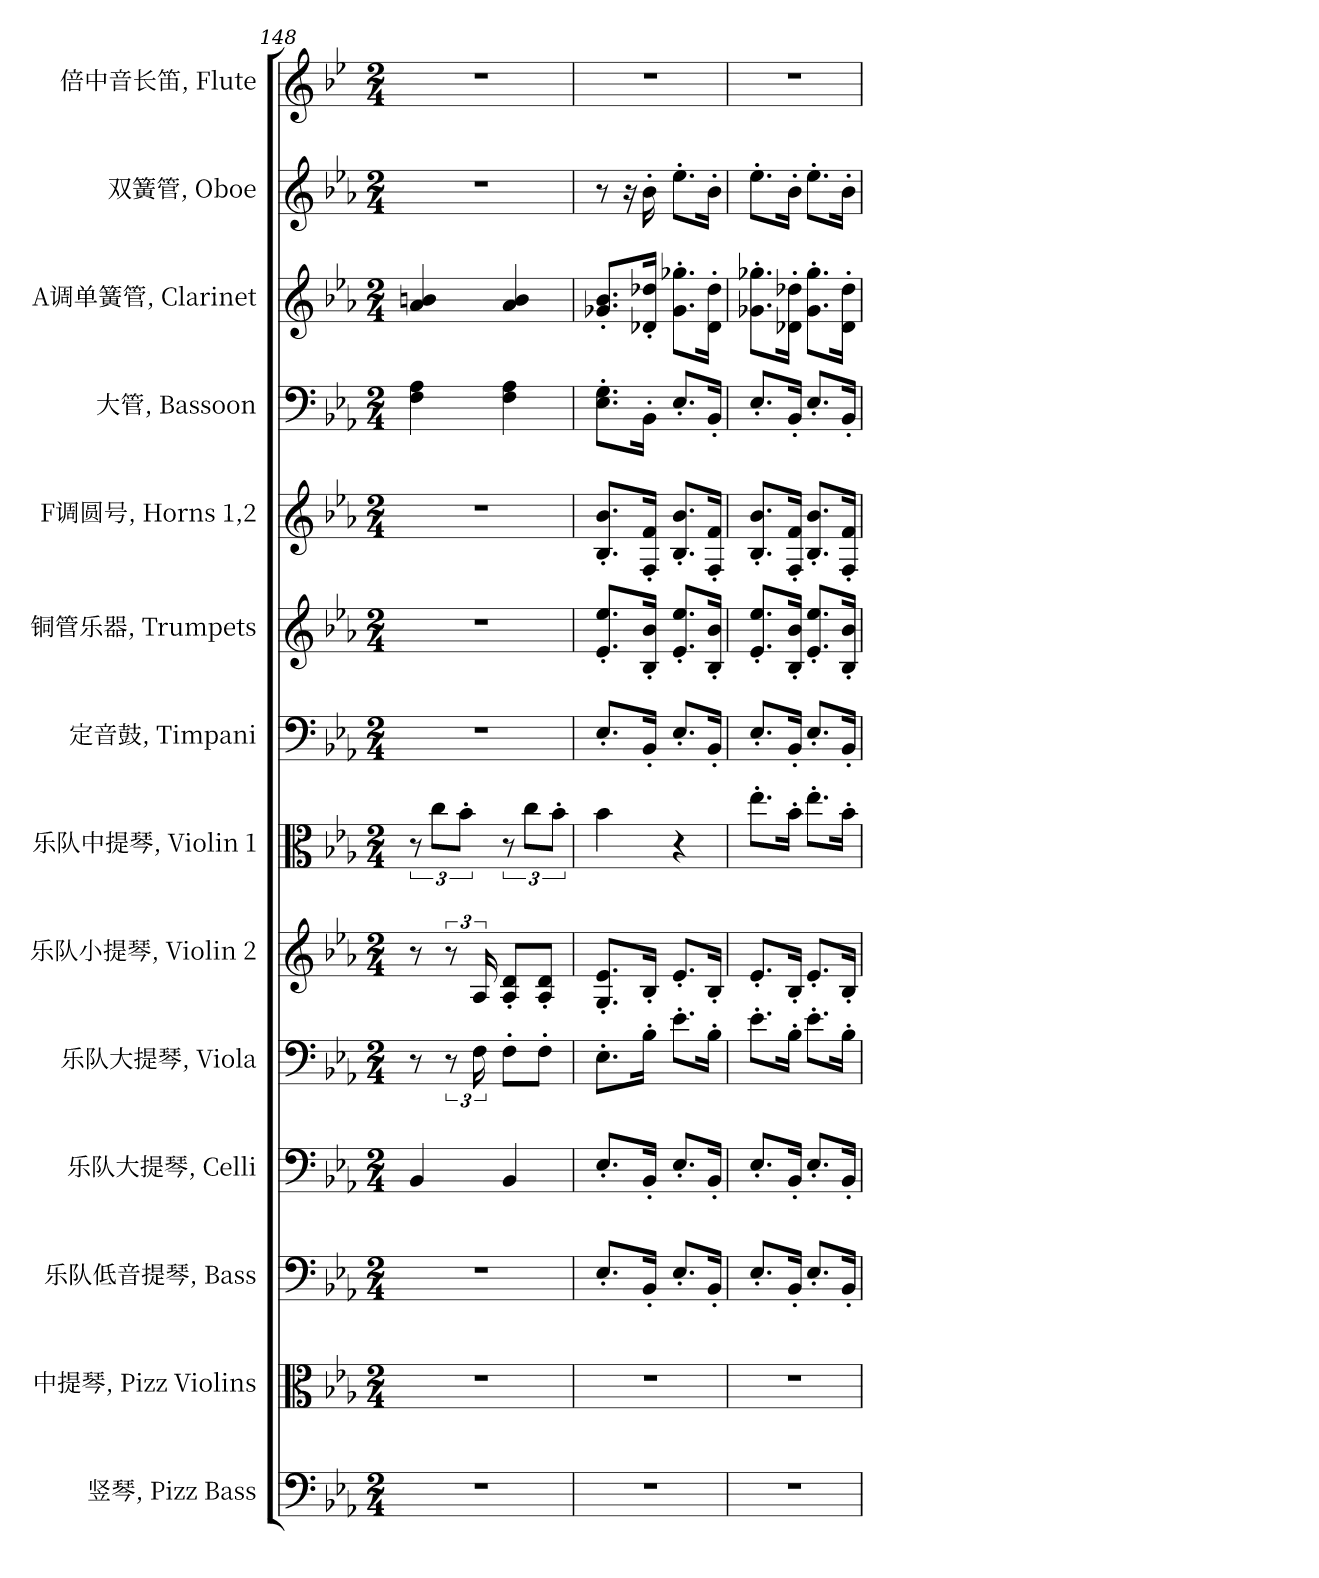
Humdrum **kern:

**kern	**kern	**kern	**kern	**kern	**kern	**kern	**kern	**kern	**kern	**kern	**kern	**kern	**kern
*part14	*part13	*part12	*part11	*part10	*part9	*part8	*part7	*part6	*part5	*part4	*part3	*part2	*part1
*staff14	*staff13	*staff12	*staff11	*staff10	*staff9	*staff8	*staff7	*staff6	*staff5	*staff4	*staff3	*staff2	*staff1
*I"竖琴, Pizz Bass	*I"中提琴, Pizz Violins	*I"乐队低音提琴, Bass	*I"乐队大提琴, Celli	*I"乐队大提琴, Viola	*I"乐队小提琴, Violin 2	*I"乐队中提琴, Violin 1	*I"定音鼓, Timpani	*I"铜管乐器, Trumpets	*I"F调圆号, Horns 1,2	*I"大管, Bassoon	*I"A调单簧管, Clarinet	*I"双簧管, Oboe	*I"倍中音长笛, Flute
*	*	*	*	*	*	*	*I'Timp.	*	*I'F Hn.	*I'Bsn.	*I'A Cl.	*I'Ob.	*
!!LO:PB:g=z
*clefF4	*clefC3	*clefF4	*clefF4	*clefF4	*clefG2	*clefC3	*clefF4	*clefG2	*clefG2	*clefF4	*clefG2	*clefG2	*clefG2
*	*	*ITrd7c12	*	*	*	*	*	*	*ITrd4c7	*	*ITrd2c3	*	*ITrd10c17
*k[b-e-a-]	*k[b-e-a-]	*k[b-e-a-]	*k[b-e-a-]	*k[b-e-a-]	*k[b-e-a-]	*k[b-e-a-]	*k[b-e-a-]	*k[b-e-a-]	*k[b-e-a-d-]	*k[b-e-a-]	*k[]	*k[b-e-a-]	*k[b-e-]
*M2/4	*M2/4	*M2/4	*M2/4	*M2/4	*M2/4	*M2/4	*M2/4	*M2/4	*M2/4	*M2/4	*M2/4	*M2/4	*M2/4
=148	=148	=148	=148	=148	=148	=148	=148	=148	=148	=148	=148	=148	=148
2r	2r	2r	4BB-/	8r	8r	12r	2r	2r	2r	4F\ 4A-\	4f/ 4g#X/	2r	2r
.	.	.	.	.	.	12cc\L	.	.	.	.	.	.	.
.	.	.	.	12r	12r	.	.	.	.	.	.	.	.
.	.	.	.	.	.	12b-'\J	.	.	.	.	.	.	.
.	.	.	.	24F\	24A-/	.	.	.	.	.	.	.	.
.	.	.	4BB-/	8F'\L	8A-/' 8d/'L	12r	.	.	.	4F\ 4A-\	4f/ 4g#/	.	.
.	.	.	.	.	.	12cc\L	.	.	.	.	.	.	.
.	.	.	.	8F'\J	8A-/' 8d/'J	.	.	.	.	.	.	.	.
.	.	.	.	.	.	12b-'\J	.	.	.	.	.	.	.
=149	=149	=149	=149	=149	=149	=149	=149	=149	=149	=149	=149	=149	=149
2r	2r	8.EE-'/L	8.E-'/L	8.E-'\L	8.G/' 8.e-/'L	4b-\	8.E-'/L	8.e-/' 8.ee-/'L	8.E-/' 8.e-/'L	8.E-\' 8.G\'L	8.e-X/' 8.g/'L	8r	2r
.	.	.	.	.	.	.	.	.	.	.	.	16r	.
.	.	16BBB-'/Jk	16BB-'/Jk	16B-'\Jk	16B-'/Jk	.	16BB-'/Jk	16B-/' 16b-/'Jk	16BB-/' 16B-/'Jk	16BB-'\Jk	16B-X/' 16b-X/'Jk	16b-'\	.
.	.	8.EE-'/L	8.E-'/L	8.e-'\L	8.e-'/L	4r	8.E-'/L	8.e-/' 8.ee-/'L	8.E-/' 8.e-/'L	8.E-'/L	8.e-\' 8.ee-X\'L	8.ee-'\L	.
.	.	16BBB-'/Jk	16BB-'/Jk	16B-'\Jk	16B-'/Jk	.	16BB-'/Jk	16B-/' 16b-/'Jk	16BB-/' 16B-/'Jk	16BB-'/Jk	16B-\' 16b-\'Jk	16b-'\Jk	.
=150	=150	=150	=150	=150	=150	=150	=150	=150	=150	=150	=150	=150	=150
2r	2r	8.EE-'/L	8.E-'/L	8.e-'\L	8.e-'/L	8.ee-'\L	8.E-'/L	8.e-/' 8.ee-/'L	8.E-/' 8.e-/'L	8.E-'/L	8.e-X\' 8.ee-X\'L	8.ee-'\L	2r
.	.	16BBB-'/Jk	16BB-'/Jk	16B-'\Jk	16B-'/Jk	16b-'\Jk	16BB-'/Jk	16B-/' 16b-/'Jk	16BB-/' 16B-/'Jk	16BB-'/Jk	16B-X\' 16b-X\'Jk	16b-'\Jk	.
.	.	8.EE-'/L	8.E-'/L	8.e-'\L	8.e-'/L	8.ee-'\L	8.E-'/L	8.e-/' 8.ee-/'L	8.E-/' 8.e-/'L	8.E-'/L	8.e-\' 8.ee-\'L	8.ee-'\L	.
.	.	16BBB-'/Jk	16BB-'/Jk	16B-'\Jk	16B-'/Jk	16b-'\Jk	16BB-'/Jk	16B-/' 16b-/'Jk	16BB-/' 16B-/'Jk	16BB-'/Jk	16B-\' 16b-\'Jk	16b-'\Jk	.
=	=	=	=	=	=	=	=	=	=	=	=	=	=
*-	*-	*-	*-	*-	*-	*-	*-	*-	*-	*-	*-	*-	*-
